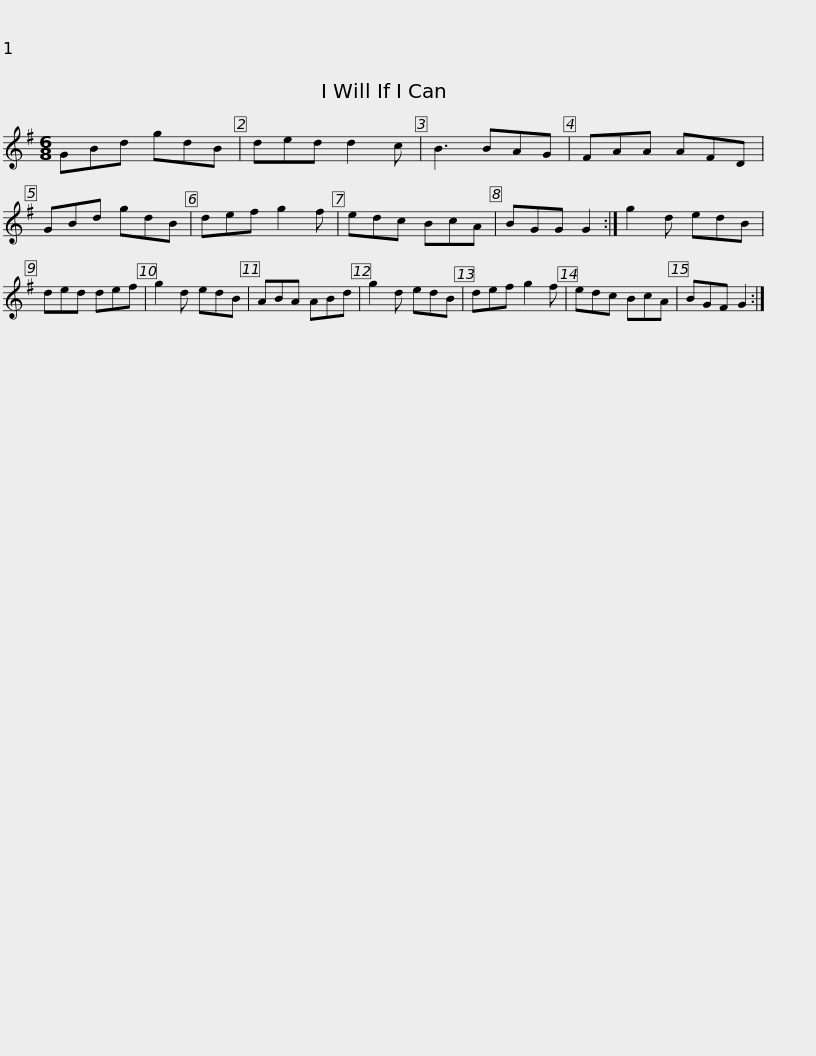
X:1
L:1/8
M:6/8
I:linebreak $
K:G
V:1 treble
V:1
 GBd gdB | ded d2 c | B3 BAG | FAA AFD | GBd gdB | %5
 def g2 f | edc BcA | BGG G2 :|$ g2 d edB | ded def | %10
 g2 d edB | ABA ABd | g2 d edB | def g2 f | edc BcA | %15
 BGF G2 :| %16
